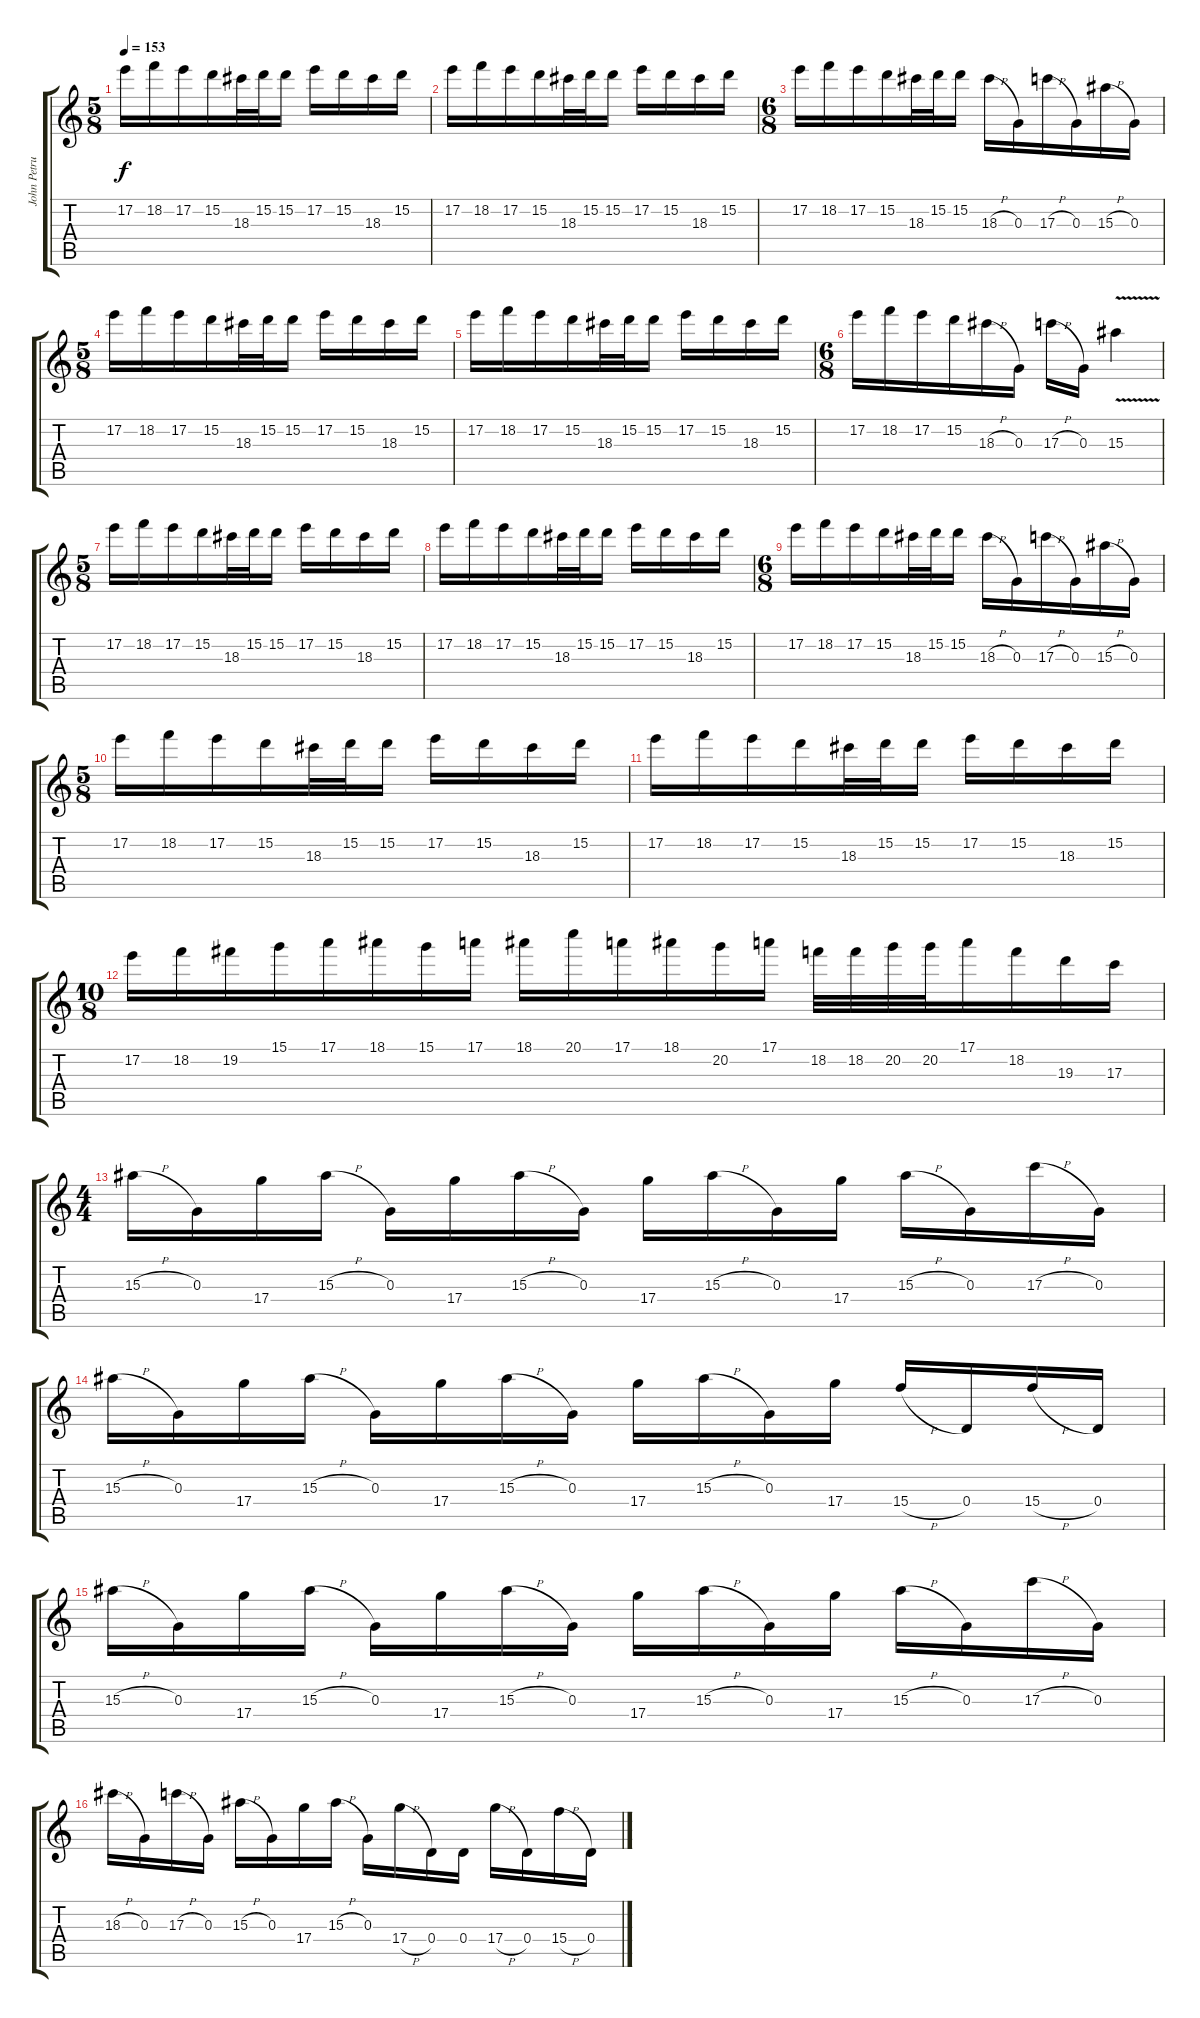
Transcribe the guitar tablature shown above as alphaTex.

\track ("John Petrucci Lead Guitar" "John Petru") {instrument distortionguitar}
\staff {score tabs}
\tuning (E4 B3 G3 D3 A2 E2) {hide}
\ts (5 8)
\tempo 153
\clef g2
\ks c
17.2.16{dy f} 18.2.16 17.2.16 15.2.16 18.3.32 15.2.32 15.2.16 17.2.16 15.2.16 18.3.16 15.2.16 |
17.2.16 18.2.16 17.2.16 15.2.16 18.3.32 15.2.32 15.2.16 17.2.16 15.2.16 18.3.16 15.2.16 |
\ts (6 8)
17.2.16 18.2.16 17.2.16 15.2.16 18.3.32 15.2.32 15.2.16 18.3{h}.16 0.3.16 17.3{h}.16 0.3.16 15.3{h}.16 0.3.16 |
\ts (5 8)
17.2.16 18.2.16 17.2.16 15.2.16 18.3.32 15.2.32 15.2.16 17.2.16 15.2.16 18.3.16 15.2.16 |
17.2.16 18.2.16 17.2.16 15.2.16 18.3.32 15.2.32 15.2.16 17.2.16 15.2.16 18.3.16 15.2.16 |
\ts (6 8)
17.2.16 18.2.16 17.2.16 15.2.16 18.3{h}.16 0.3.16 17.3{h}.16 0.3.16 15.3{v}.4 |
\ts (5 8)
17.2.16 18.2.16 17.2.16 15.2.16 18.3.32 15.2.32 15.2.16 17.2.16 15.2.16 18.3.16 15.2.16 |
17.2.16 18.2.16 17.2.16 15.2.16 18.3.32 15.2.32 15.2.16 17.2.16 15.2.16 18.3.16 15.2.16 |
\ts (6 8)
17.2.16 18.2.16 17.2.16 15.2.16 18.3.32 15.2.32 15.2.16 18.3{h}.16 0.3.16 17.3{h}.16 0.3.16 15.3{h}.16 0.3.16 |
\ts (5 8)
17.2.16 18.2.16 17.2.16 15.2.16 18.3.32 15.2.32 15.2.16 17.2.16 15.2.16 18.3.16 15.2.16 |
17.2.16 18.2.16 17.2.16 15.2.16 18.3.32 15.2.32 15.2.16 17.2.16 15.2.16 18.3.16 15.2.16 |
\ts (10 8)
17.2.16 18.2.16 19.2.16 15.1.16 17.1.16 18.1.16 15.1.16 17.1.16 18.1.16 20.1.16 17.1.16 18.1.16 20.2.16 17.1.16 18.2.32 18.2.32 20.2.32 20.2.32 17.1.16 18.2.16 19.3.16 17.3.16 |
\ts (4 4)
15.3{h}.16{balance 0} 0.3.16 17.4.16 15.3{h}.16 0.3.16 17.4.16 15.3{h}.16 0.3.16 17.4.16 15.3{h}.16 0.3.16 17.4.16 15.3{h}.16 0.3.16 17.3{h}.16 0.3.16 |
15.3{h}.16 0.3.16 17.4.16 15.3{h}.16 0.3.16 17.4.16 15.3{h}.16 0.3.16 17.4.16 15.3{h}.16 0.3.16 17.4.16 15.4{h}.16 0.4.16 15.4{h}.16 0.4.16 |
15.3{h}.16 0.3.16 17.4.16 15.3{h}.16 0.3.16 17.4.16 15.3{h}.16 0.3.16 17.4.16 15.3{h}.16 0.3.16 17.4.16 15.3{h}.16 0.3.16 17.3{h}.16 0.3.16 |
18.3{h}.16 0.3.16 17.3{h}.16 0.3.16 15.3{h}.16 0.3.16 17.4.16 15.3{h}.16 0.3.16 17.4{h}.16 0.4.16 0.4.16 17.4{h}.16 0.4.16 15.4{h}.16 0.4.16
